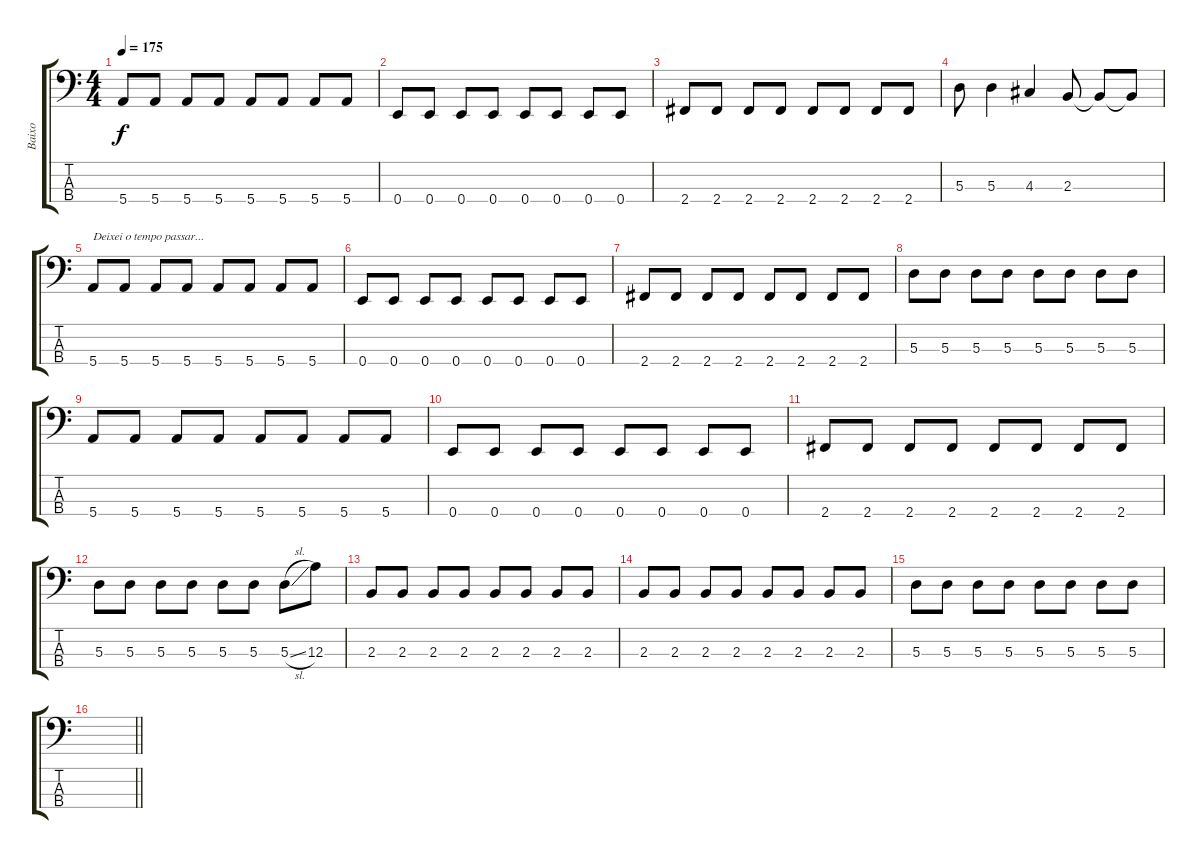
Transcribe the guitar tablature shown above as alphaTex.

\track ("Baixo" "Baixo") {instrument electricbasspick}
\staff {score tabs}
\tuning (G2 D2 A1 E1) {hide}
\ts (4 4)
\tempo 175
\clef f4
\ks c
5.4.8{dy f} 5.4.8 5.4.8 5.4.8 5.4.8 5.4.8 5.4.8 5.4.8 |
0.4.8 0.4.8 0.4.8 0.4.8 0.4.8 0.4.8 0.4.8 0.4.8 |
2.4.8 2.4.8 2.4.8 2.4.8 2.4.8 2.4.8 2.4.8 2.4.8 |
5.3.8 5.3.4 4.3.4 2.3.8 2.3{t}.8 2.3{t}.8 |
5.4.8{txt "Deixei o tempo passar..."} 5.4.8 5.4.8 5.4.8 5.4.8 5.4.8 5.4.8 5.4.8 |
0.4.8 0.4.8 0.4.8 0.4.8 0.4.8 0.4.8 0.4.8 0.4.8 |
2.4.8 2.4.8 2.4.8 2.4.8 2.4.8 2.4.8 2.4.8 2.4.8 |
5.3.8 5.3.8 5.3.8 5.3.8 5.3.8 5.3.8 5.3.8 5.3.8 |
5.4.8 5.4.8 5.4.8 5.4.8 5.4.8 5.4.8 5.4.8 5.4.8 |
0.4.8 0.4.8 0.4.8 0.4.8 0.4.8 0.4.8 0.4.8 0.4.8 |
2.4.8 2.4.8 2.4.8 2.4.8 2.4.8 2.4.8 2.4.8 2.4.8 |
5.3.8 5.3.8 5.3.8 5.3.8 5.3.8 5.3.8 5.3{sl}.8 12.3.8 |
2.3.8 2.3.8 2.3.8 2.3.8 2.3.8 2.3.8 2.3.8 2.3.8 |
2.3.8 2.3.8 2.3.8 2.3.8 2.3.8 2.3.8 2.3.8 2.3.8 |
5.3.8 5.3.8 5.3.8 5.3.8 5.3.8 5.3.8 5.3.8 5.3.8 |
\barLineRight lightlight
